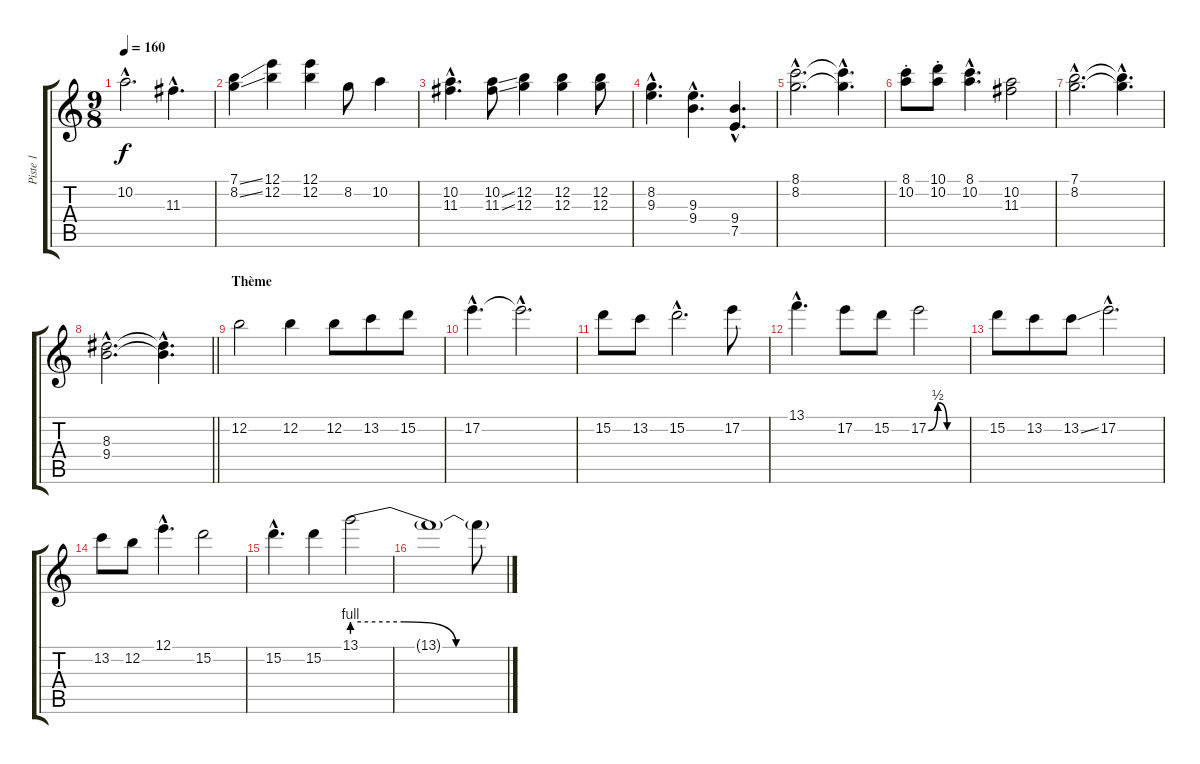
\track ("Piste 1" "Piste 1") {instrument overdrivenguitar}
\staff {score tabs}
\tuning (E4 B3 G3 D3 A2 E2) {hide}
\ts (9 8)
\tempo 160
\clef g2
\ks c
10.2{hac}.2{d dy f} 11.3{hac}.4{d} |
(7.1{ss} 8.2{ss}).4 (12.1 12.2).4 (12.1 12.2).4 8.2.8 10.2.4 |
(10.2{hac} 11.3{hac}).4{d} (10.2{ss} 11.3{ss}).8 (12.2 12.3).4 (12.2 12.3).4 (12.2 12.3).8 |
(8.2{hac} 9.3{hac}).4{d} (9.3{hac} 9.4{hac}).4{d} (9.4{hac} 7.5{hac}).4{d} |
(8.1{hac} 8.2{hac}).2{d} (8.1{hac t} 8.2{hac t}).4{d} |
(8.1{st} 10.2{st}).8 (10.1{st} 10.2{st}).8 (8.1{hac} 10.2{hac}).4{d} (10.2 11.3).2 |
(7.1{hac} 8.2{hac}).2{d} (7.1{hac t} 8.2{hac t}).4{d} |
\barLineRight lightlight
(8.3{hac} 9.4{hac}).2{d} (8.3{hac t} 9.4{hac t}).4{d} |
\section ("" "Thème")
12.2.2 12.2.4 12.2.8 13.2.8 15.2.8 |
17.2{hac}.4{d} 17.2{hac t}.2{d} |
15.2.8 13.2.8 15.2{hac}.2{d} 17.2.8 |
13.1{hac}.4{d} 17.2.8 15.2.8 17.2{be (custom 0 0 15 2 30 0 45 0 60 0)}.2 |
15.2.8 13.2.8 13.2{ss}.8 17.2{hac}.2{d} |
13.2.8 12.2.8 12.1{hac}.4{d} 15.2.2 |
15.2{hac}.4{d} 15.2.4 13.1{be (custom 0 4 20 4 40 0 60 0)}.2 |
13.1{t}.1 13.1{t}.8
